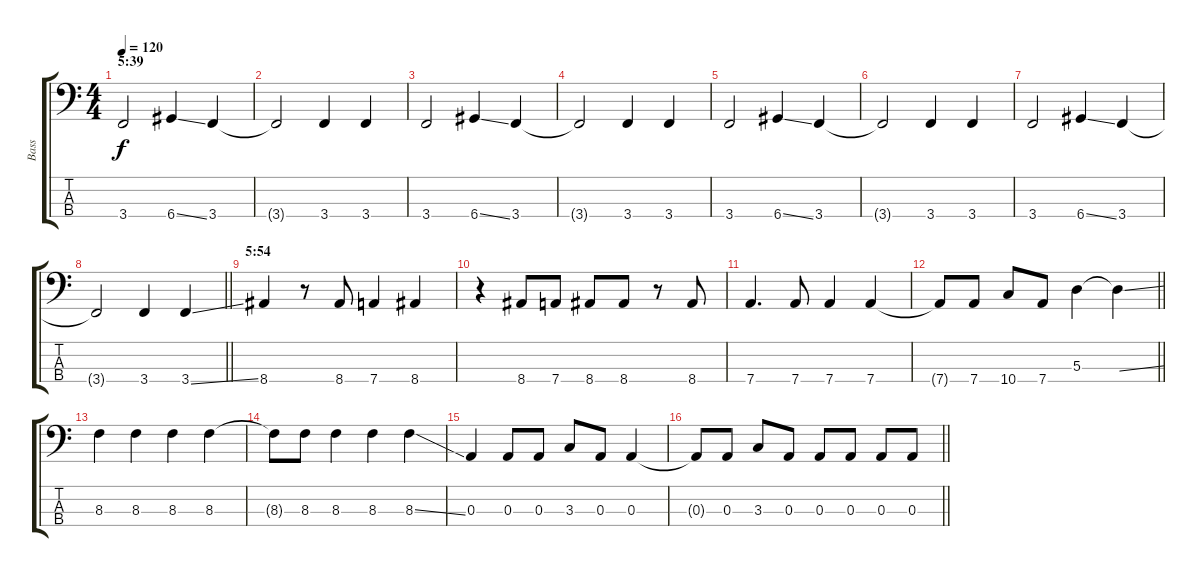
\track ("Bass" "Bass") {instrument electricbassfinger}
\staff {score tabs}
\tuning (G2 D2 A1 D1) {hide}
\ts (4 4)
\section ("" "5:39")
\tempo 120
\clef f4
\ks c
3.4.2{dy f volume 13} 6.4{ss}.4 3.4.4 |
3.4{t}.2 3.4.4 3.4.4 |
3.4.2 6.4{ss}.4 3.4.4 |
3.4{t}.2 3.4.4 3.4.4 |
3.4.2 6.4{ss}.4 3.4.4 |
3.4{t}.2 3.4.4 3.4.4 |
3.4.2 6.4{ss}.4 3.4.4 |
\barLineRight lightlight
3.4{t}.2 3.4.4 3.4{ss}.4 |
\section ("" "5:54")
8.4.4{volume 14} r.8 8.4.8 7.4.4 8.4.4 |
r.4 8.4.8 7.4.8 8.4.8 8.4.8 r.8 8.4.8 |
7.4.4{d} 7.4.8 7.4.4 7.4.4 |
\barLineRight lightlight
7.4{t}.8 7.4.8 10.4.8 7.4.8 5.3.4 5.3{ss t}.4 |
8.3.4 8.3.4 8.3.4 8.3.4 |
8.3{t}.8 8.3.8 8.3.4 8.3.4 8.3{ss}.4 |
0.3.4 0.3.8 0.3.8 3.3.8 0.3.8 0.3.4 |
\barLineRight lightlight
0.3{t}.8 0.3.8 3.3.8 0.3.8 0.3.8 0.3.8 0.3.8 0.3.8
